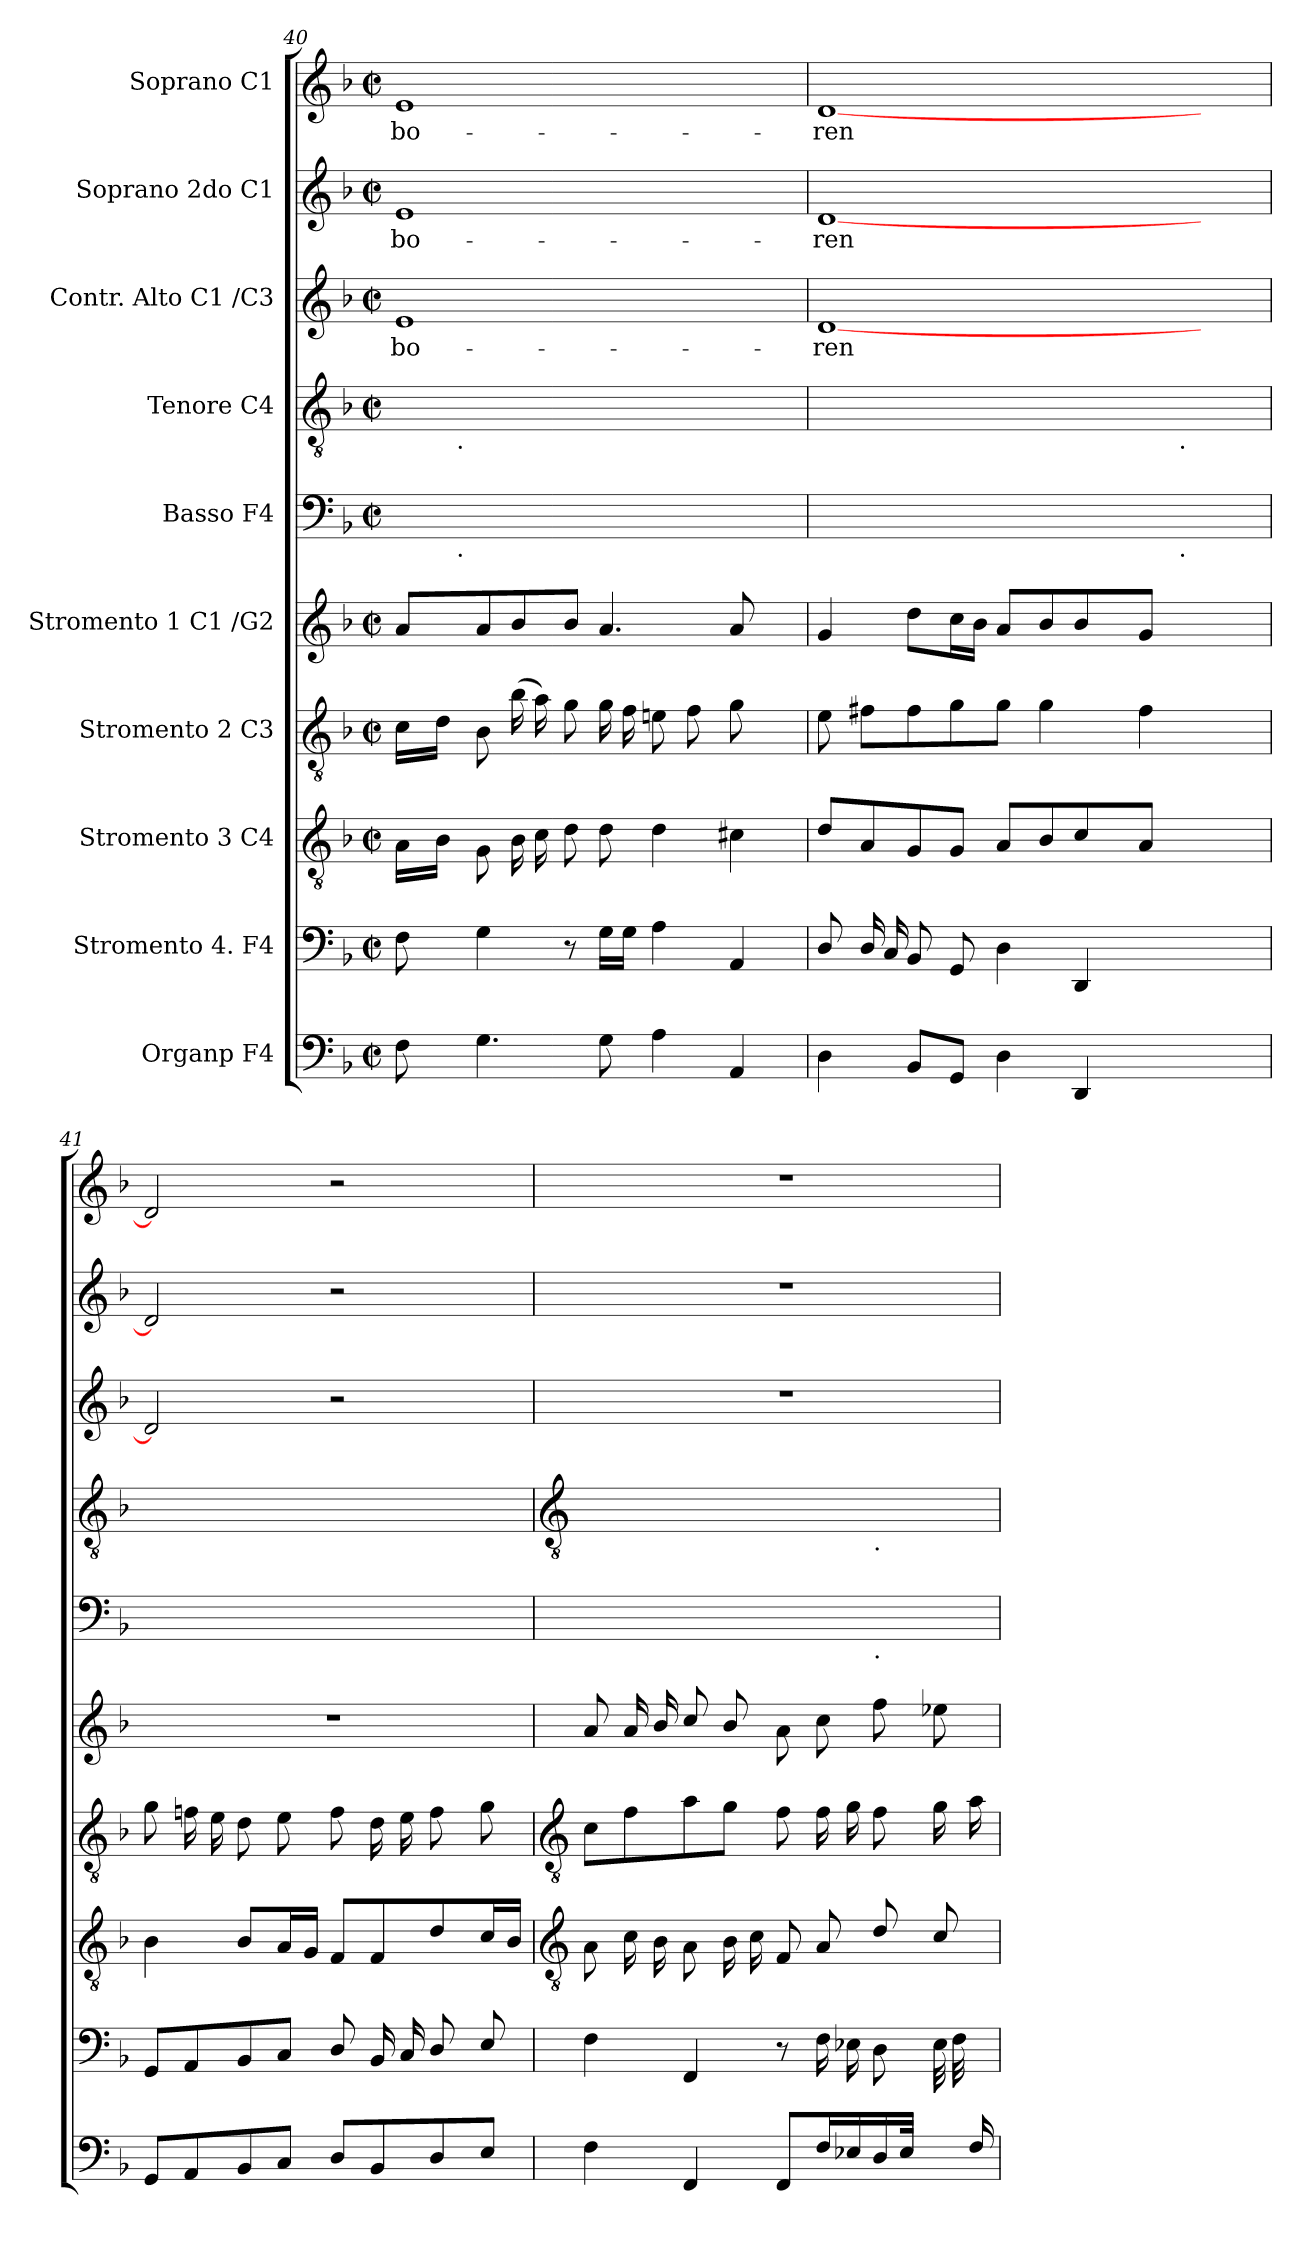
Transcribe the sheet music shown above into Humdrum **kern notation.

**kern	**kern	**kern	**kern	**kern	**kern	**kern	**kern	**text	**kern	**text	**kern	**text
*part10	*part9	*part8	*part7	*part6	*part5	*part4	*part3	*part3	*part2	*part2	*part1	*part1
*staff10	*staff9	*staff8	*staff7	*staff6	*staff5	*staff4	*staff3	*staff3	*staff2	*staff2	*staff1	*staff1
*I"Organp  F4	*I"Stromento 4.  F4	*I"Stromento 3  C4	*I"Stromento 2  C3	*I"Stromento 1  C1 /G2	*I"Basso  F4	*I"Tenore  C4	*I"Contr. Alto  C1 /C3	*	*I"Soprano 2do  C1	*	*I"Soprano  C1	*
!!LO:LB:g=z
*clefF4	*clefF4	*clefGv2	*clefGv2	*clefG2	*clefF4	*clefGv2	*clefG2	*	*clefG2	*	*clefG2	*
*k[b-]	*k[b-]	*k[b-]	*k[b-]	*k[b-]	*k[b-]	*k[b-]	*k[b-]	*	*k[b-]	*	*k[b-]	*
*F:	*F:	*F:	*F:	*F:	*F:	*F:	*F:	*	*F:	*	*F:	*
*M2/2	*M2/2	*M2/2	*M2/2	*M2/2	*M2/2	*M2/2	*M2/2	*	*M2/2	*	*M2/2	*
*met(c|)	*met(c|)	*met(c|)	*met(c|)	*met(c|)	*met(c|)	*met(c|)	*met(c|)	*	*met(c|)	*	*met(c|)	*
=40	=40	=40	=40	=40	=40	=40	=40	=40	=40	=40	=40	=40
!	!	!	!	!	!	!	!	!LO:LY:b	!	!LO:LY:b	!	!LO:LY:b
8F\	8F\	16A\LL	16c\LL	8a/L	64ryy	64ryy	1e	-bo-	1e	-bo-	1e	-bo-
.	.	.	.	.	64ryy	64ryy	.	.	.	.	.	.
.	.	.	.	.	64ryy	64ryy	.	.	.	.	.	.
.	.	.	.	.	64ryy	64ryy	.	.	.	.	.	.
.	.	16B-\JJ	16d\JJ	.	64ryy	64ryy	.	.	.	.	.	.
.	.	.	.	.	64ryy	64ryy	.	.	.	.	.	.
!	!	!	!	!	!	!LO:TX:b:t=.	!	!	!	!	!	!
!	!	!	!	!	!LO:TX:b:t=.	!	!	!	!	!	!	!
.	.	.	.	.	64ryy	64ryy	.	.	.	.	.	.
.	.	.	.	.	4ryy	4ryy	.	.	.	.	.	.
4.G\	4G\	8G\L	8B-\L	8a/	.	.	.	.	.	.	.	.
.	.	16B-\L	(>16b-\L	8b-/	.	.	.	.	.	.	.	.
.	.	16c\	16a\)	.	.	.	.	.	.	.	.	.
.	.	.	.	.	4ryy	4ryy	.	.	.	.	.	.
.	8r	8d\	8g\	8b-/J	.	.	.	.	.	.	.	.
8G\	16G\LL	8d\J	16g\L	4.a/	.	.	.	.	.	.	.	.
.	16G\JJ	.	16f\JJ	.	.	.	.	.	.	.	.	.
.	.	.	.	.	4ryy	4ryy	.	.	.	.	.	.
4A\	4A\	4d\	8en\L	.	.	.	.	.	.	.	.	.
.	.	.	8f\	.	.	.	.	.	.	.	.	.
.	.	.	.	.	4ryy	4ryy	.	.	.	.	.	.
4AA/	4AA/	4c#X\	8g\J	8a/	.	.	.	.	.	.	.	.
.	.	.	8ryy	8ryy	.	.	8ryy	.	8ryy	.	8ryy	.
.	.	.	.	.	64ryy	64ryy	.	.	.	.	.	.
=40A	=40A	=40A	=40A	=40A	=40A	=40A	=40A	=40A	=40A	=40A	=40A	=40A
!	!	!	!	!	!	!	!	!LO:LY:b	!	!LO:LY:b	!	!LO:LY:b
4D\	8D/L	8d/L	8e\	4g/	64ryy	64ryy	[1d	-ren	[1d	-ren	[1d	-ren
.	.	.	.	.	4ryy	4ryy	.	.	.	.	.	.
.	16D/L	8A/	8f#X\L	.	.	.	.	.	.	.	.	.
.	16C/	.	.	.	.	.	.	.	.	.	.	.
8BB-/L	8BB-/	8G/	8f#\	8dd\L	.	.	.	.	.	.	.	.
.	.	.	.	.	4ryy	4ryy	.	.	.	.	.	.
8GG/J	8GG/J	8G/J	8g\	16cc\L	.	.	.	.	.	.	.	.
.	.	.	.	16b-\JJ	.	.	.	.	.	.	.	.
4D\	4D\	8A/L	8g\J	8a/L	.	.	.	.	.	.	.	.
.	.	.	.	.	4ryy	4ryy	.	.	.	.	.	.
.	.	8B-/	4g\	8b-/	.	.	.	.	.	.	.	.
4DD/	4DD/	8c/	.	8b-/	.	.	.	.	.	.	.	.
.	.	.	.	.	32ryy	32ryy	.	.	.	.	.	.
.	.	.	.	.	32ryy	32ryy	.	.	.	.	.	.
.	.	.	.	.	32ryy	32ryy	.	.	.	.	.	.
.	.	.	.	.	32ryy	32ryy	.	.	.	.	.	.
.	.	8A/J	4f#\	8g/J	.	.	.	.	.	.	.	.
.	.	.	.	.	32ryy	32ryy	.	.	.	.	.	.
.	.	.	.	.	32ryy	32ryy	.	.	.	.	.	.
!	!	!	!	!	!	!LO:TX:b:t=.	!	!	!	!	!	!
!	!	!	!	!	!LO:TX:b:t=.	!	!	!	!	!	!	!
.	.	.	.	.	32ryy	32ryy	.	.	.	.	.	.
.	.	.	.	.	4ryy	4ryy	.	.	.	.	.	.
8...ryy	8...ryy	8...ryy	.	8...ryy	.	.	8...ryy	.	8...ryy	.	8...ryy	.
.	.	.	16..ryy	.	.	.	.	.	.	.	.	.
=41A	=41A	=41A	=41A	=41A	=41A	=41A	=41A	=41A	=41A	=41A	=41A	=41A
8GG/L	8GG/L	4B-\	8g\L	1r	4ryy	4ryy	2d/]	.	2d/]	.	2d/]	.
8AA/	8AA/	.	16fn\L	.	.	.	.	.	.	.	.	.
.	.	.	16e\	.	.	.	.	.	.	.	.	.
8BB-/	8BB-/	8B-/L	8d\	.	4ryy	4ryy	.	.	.	.	.	.
8C/J	8C/J	16A/L	8e\J	.	.	.	.	.	.	.	.	.
.	.	16G/JJ	.	.	.	.	.	.	.	.	.	.
8D/L	8D/L	8F/L	8f\L	.	4ryy	4ryy	2r	.	2r	.	2r	.
8BB-/	16BB-/L	8F/	16d\L	.	.	.	.	.	.	.	.	.
.	16C/	.	16e\	.	.	.	.	.	.	.	.	.
8D/	8D/	8d/	8f\	.	32ryy	32ryy	.	.	.	.	.	.
.	.	.	.	.	8..ryy	8..ryy	.	.	.	.	.	.
8E/J	8E/J	16c/L	8g\J	.	.	.	.	.	.	.	.	.
.	.	16B-/JJ	.	.	.	.	.	.	.	.	.	.
!!LO:LB:g=z
=42A	=42A	=42A	=42A	=42A	=42A	=42A	=42A	=42A	=42A	=42A	=42A	=42A
*	*	*clefGv2	*clefGv2	*	*	*clefGv2	*	*	*	*	*	*
4F\	4F\	8A\L	8c\L	8a/L	4ryy	4ryy	1r	.	1r	.	1r	.
.	.	16c\L	8f\	16a/L	.	.	.	.	.	.	.	.
.	.	16B-\	.	16b-/	.	.	.	.	.	.	.	.
4FF/	4FF/	8A\	8a\	8cc/	4ryy	4ryy	.	.	.	.	.	.
.	.	16B-\L	8g\J	8b-/J	.	.	.	.	.	.	.	.
.	.	16c\JJ	.	.	.	.	.	.	.	.	.	.
8FF/L	8r	8F/L	8f\L	8a\L	4ryy	4ryy	.	.	.	.	.	.
16F/L	16F\LL	8A/	16f\L	8cc\	.	.	.	.	.	.	.	.
16E-X/	16E-X\	.	16g\	.	.	.	.	.	.	.	.	.
!	!	!	!	!	!	!LO:TX:b:t=.	!	!	!	!	!	!
!	!	!	!	!	!LO:TX:b:t=.	!	!	!	!	!	!	!
16D/	8D\	8d/	8f\	8ff\	4ryy	4ryy	.	.	.	.	.	.
32E-/JJ	.	.	.	.	.	.	.	.	.	.	.	.
32ryy	.	.	.	.	.	.	.	.	.	.	.	.
32ryy	32E-\LL	8c/J	16g\L	8ee-X\J	.	.	.	.	.	.	.	.
32ryy	32F\JJJ	.	.	.	.	.	.	.	.	.	.	.
16F/	16ryy	.	16a\JJ	.	.	.	.	.	.	.	.	.
=	=	=	=	=	=	=	=	=	=	=	=	=
*-	*-	*-	*-	*-	*-	*-	*-	*-	*-	*-	*-	*-
